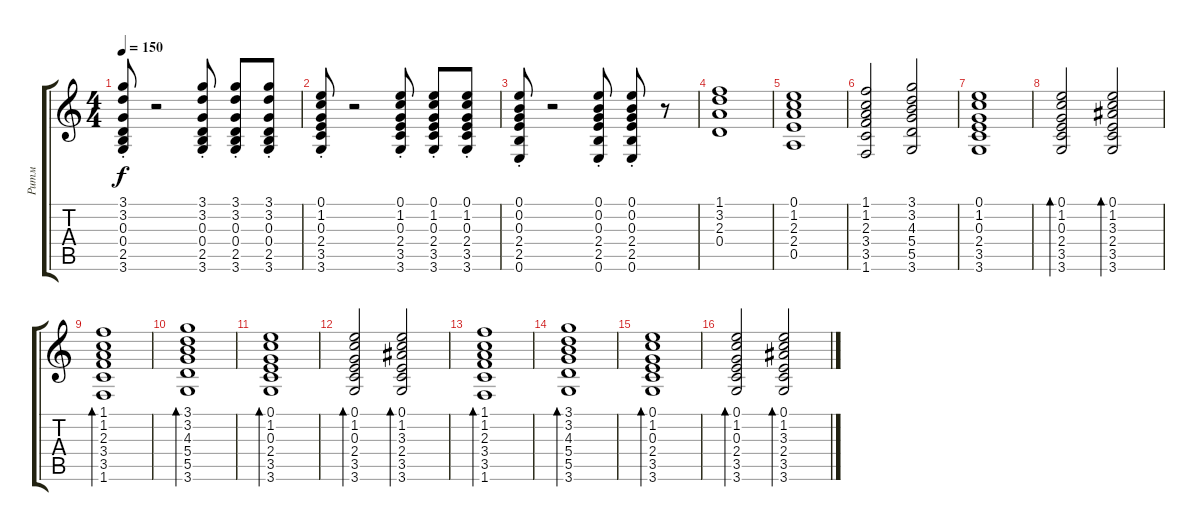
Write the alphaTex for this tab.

\track ("Ритм" "Ритм") {instrument acousticguitarnylon}
\staff {score tabs}
\tuning (E4 B3 G3 D3 A2 E2) {hide}
\ts (4 4)
\tempo 150
\clef g2
\ks c
(3.1{st} 3.2{st} 0.3{st} 0.4{st} 2.5{st} 3.6{st}).8{dy f} r.2 (3.1{st} 3.2{st} 0.3{st} 0.4{st} 2.5{st} 3.6{st}).8 (3.1{st} 3.2{st} 0.3{st} 0.4{st} 2.5{st} 3.6{st}).8 (3.1{st} 3.2{st} 0.3{st} 0.4{st} 2.5{st} 3.6{st}).8 |
(0.1{st} 1.2{st} 0.3{st} 2.4{st} 3.5{st} 3.6{st}).8 r.2 (0.1{st} 1.2{st} 0.3{st} 2.4{st} 3.5{st} 3.6{st}).8 (0.1{st} 1.2{st} 0.3{st} 2.4{st} 3.5{st} 3.6{st}).8 (0.1{st} 1.2{st} 0.3{st} 2.4{st} 3.5{st} 3.6{st}).8 |
(0.1{st} 0.2{st} 0.3{st} 2.4{st} 2.5{st} 0.6{st}).8 r.2 (0.1{st} 0.2{st} 0.3{st} 2.4{st} 2.5{st} 0.6{st}).8 (0.1{st} 0.2{st} 0.3{st} 2.4{st} 2.5{st} 0.6{st}).8 r.8 |
(1.1 3.2 2.3 0.4).1 |
(0.1 1.2 2.3 2.4 0.5).1 |
(1.1 1.2 2.3 3.4 3.5 1.6).2 (3.1 3.2 4.3 5.4 5.5 3.6).2 |
(0.1 1.2 0.3 2.4 3.5 3.6).1 |
(0.1 1.2 0.3 2.4 3.5 3.6).2{bd 240} (0.1 1.2 3.3 2.4 3.5 3.6).2{bd 240} |
(1.1 1.2 2.3 3.4 3.5 1.6).1{bd 240} |
(3.1 3.2 4.3 5.4 5.5 3.6).1{bd 240} |
(0.1 1.2 0.3 2.4 3.5 3.6).1{bd 240} |
(0.1 1.2 0.3 2.4 3.5 3.6).2{bd 240} (0.1 1.2 3.3 2.4 3.5 3.6).2{bd 240} |
(1.1 1.2 2.3 3.4 3.5 1.6).1{bd 240} |
(3.1 3.2 4.3 5.4 5.5 3.6).1{bd 240} |
(0.1 1.2 0.3 2.4 3.5 3.6).1{bd 240} |
(0.1 1.2 0.3 2.4 3.5 3.6).2{bd 240} (0.1 1.2 3.3 2.4 3.5 3.6).2{bd 240}
